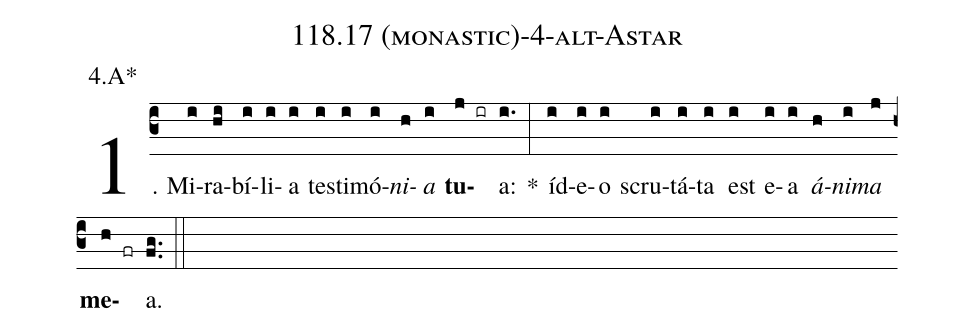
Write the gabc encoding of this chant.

name: 118.17 (monastic)-4-alt-Astar;
annotation: 4.A*;
%%
(c3)1. Mi(i)ra(hi)bí(i)li(i)a(i) tes(i)ti(i)mó(i)<i>ni</i>(h)<i>a</i>(i) <b>tu</b>(j ir)a:(i.) *(:) íd(i)e(i)o(i) scru(i)tá(i)ta(i) est(i) e(i)a(i) <i>á</i>(h)<i>ni</i>(i)<i>ma</i>(j) <b>me</b>(h fr)a.(fg..) (::)
